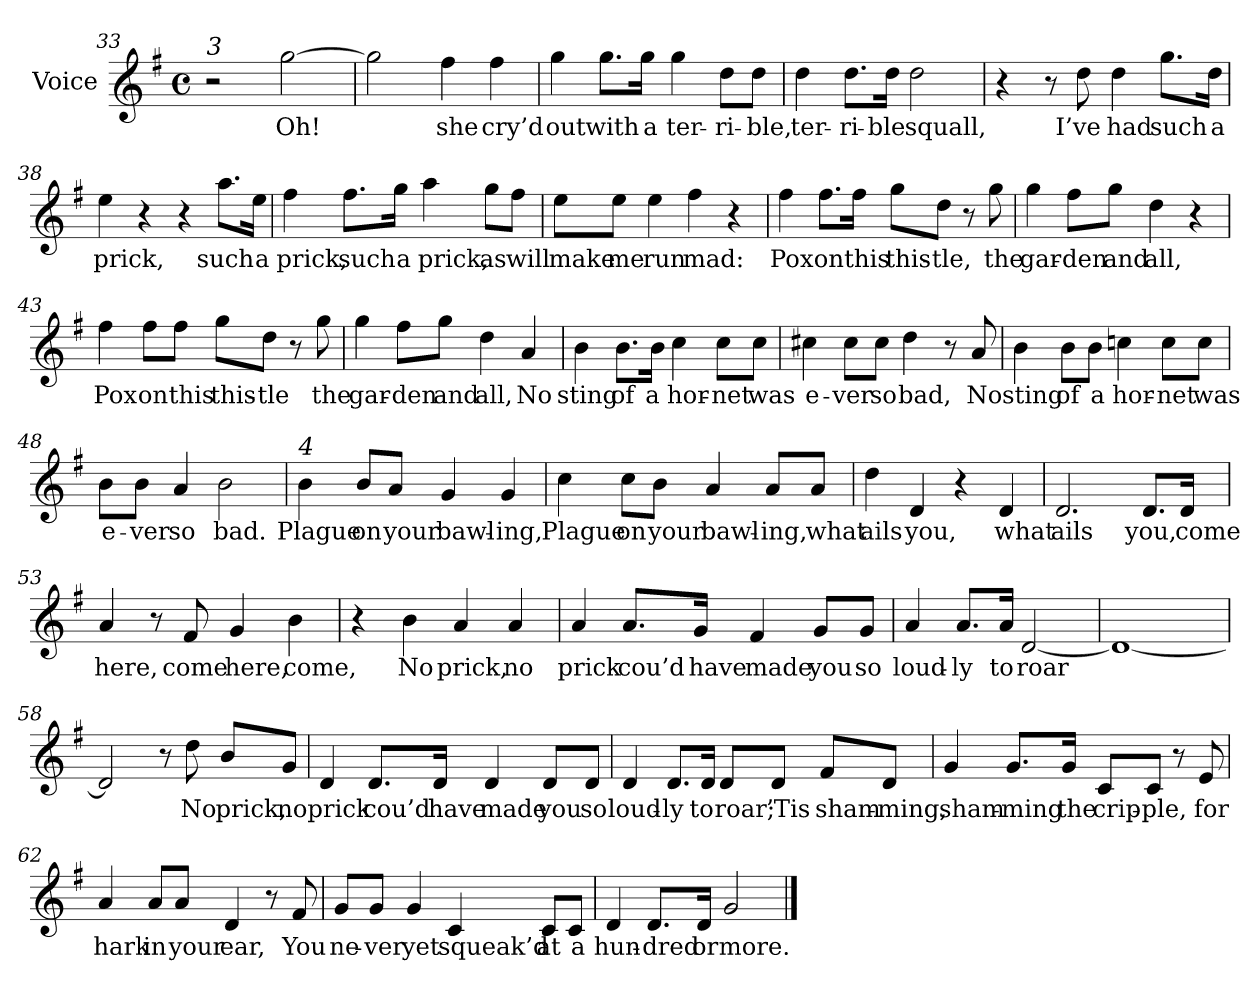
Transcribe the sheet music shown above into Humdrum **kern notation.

**kern	**text
*part1	*part1
*staff1	*staff1
*I"Voice	*
*clefG2	*
*k[f#]	*
*M4/4	*
*met(c)	*
=33	=33
!LO:TX:a:i:t=3	!
2r	.
!	!LO:LY:b
[2gg\	Oh!
=34	=34
2gg\]	.
!	!LO:LY:b
4ff#\	she
!	!LO:LY:b
4ff#\	cry’d
!!LO:LB:g=z
=35	=35
!	!LO:LY:b
4gg\	out
!	!LO:LY:b
8.gg\L	with
!	!LO:LY:b
16gg\Jk	a
!	!LO:LY:b
4gg\	ter-
!	!LO:LY:b
8dd\L	-ri-
!	!LO:LY:b
8dd\J	-ble,
=36	=36
!	!LO:LY:b
4dd\	ter-
!	!LO:LY:b
8.dd\L	-ri-
!	!LO:LY:b
16dd\Jk	-ble
!	!LO:LY:b
2dd\	squall,
=37	=37
4r	.
8r	.
!	!LO:LY:b
8dd\	I’ve
!	!LO:LY:b
4dd\	had
!	!LO:LY:b
8.gg\L	such
!	!LO:LY:b
16dd\Jk	a
=38	=38
!	!LO:LY:b
4ee\	prick,
4r	.
4r	.
!	!LO:LY:b
8.aa\L	such
!	!LO:LY:b
16ee\Jk	a
!!LO:LB:g=z
=39	=39
!	!LO:LY:b
4ff#\	prick,
!	!LO:LY:b
8.ff#\L	such
!	!LO:LY:b
16gg\Jk	a
!	!LO:LY:b
4aa\	prick,
!	!LO:LY:b
8gg\L	as
!	!LO:LY:b
8ff#\J	will
=40	=40
!	!LO:LY:b
8ee\L	make
!	!LO:LY:b
8ee\J	me
!	!LO:LY:b
4ee\	run
!	!LO:LY:b
4ff#\	mad:
4r	.
=41	=41
!	!LO:LY:b
4ff#\	Pox
!	!LO:LY:b
8.ff#\L	on
!	!LO:LY:b
16ff#\Jk	this
!	!LO:LY:b
8gg\L	this-
!	!LO:LY:b
8dd\J	-tle,
8r	.
!	!LO:LY:b
8gg\	the
!!LO:PB:g=z
=42	=42
!	!LO:LY:b
4gg\	gar-
!	!LO:LY:b
8ff#\L	-den
!	!LO:LY:b
8gg\J	and
!	!LO:LY:b
4dd\	all,
4r	.
=43	=43
!	!LO:LY:b
4ff#\	Pox
!	!LO:LY:b
8ff#\L	on
!	!LO:LY:b
8ff#\J	this
!	!LO:LY:b
8gg\L	this-
!	!LO:LY:b
8dd\J	-tle
8r	.
!	!LO:LY:b
8gg\	the
=44	=44
!	!LO:LY:b
4gg\	gar-
!	!LO:LY:b
8ff#\L	-den
!	!LO:LY:b
8gg\J	and
!	!LO:LY:b
4dd\	all,
!	!LO:LY:b
4a/	No
!!LO:LB:g=z
=45	=45
!	!LO:LY:b
4b\	sting
!	!LO:LY:b
8.b\L	of
!	!LO:LY:b
16b\Jk	a
!	!LO:LY:b
4cc\	hor-
!	!LO:LY:b
8cc\L	-net
!	!LO:LY:b
8cc\J	was
=46	=46
!	!LO:LY:b
4cc#X\	e-
!	!LO:LY:b
8cc#\L	-ver
!	!LO:LY:b
8cc#\J	so
!	!LO:LY:b
4dd\	bad,
8r	.
!	!LO:LY:b
8a/	No
=47	=47
!	!LO:LY:b
4b\	sting
!	!LO:LY:b
8b\L	of
!	!LO:LY:b
8b\J	a
!	!LO:LY:b
4ccn\	hor-
!	!LO:LY:b
8cc\L	-net
!	!LO:LY:b
8cc\J	was
!!LO:LB:g=z
=48	=48
!	!LO:LY:b
8b\L	e-
!	!LO:LY:b
8b\J	-ver
!	!LO:LY:b
4a/	so
!	!LO:LY:b
2b\	bad.
=49	=49
!LO:TX:a:i:t=4	!
!	!LO:LY:b
4b\	Plague
!	!LO:LY:b
8b/L	on
!	!LO:LY:b
8a/J	your
!	!LO:LY:b
4g/	bawl-
!	!LO:LY:b
4g/	-ing,
=50	=50
!	!LO:LY:b
4cc\	Plague
!	!LO:LY:b
8cc\L	on
!	!LO:LY:b
8b\J	your
!	!LO:LY:b
4a/	bawl-
!	!LO:LY:b
8a/L	-ing,
!	!LO:LY:b
8a/J	what
!!LO:LB:g=z
=51	=51
!	!LO:LY:b
4dd\	ails
!	!LO:LY:b
4d/	you,
4r	.
!	!LO:LY:b
4d/	what
=52	=52
!	!LO:LY:b
2.d/	ails
!	!LO:LY:b
8.d/L	you,
!	!LO:LY:b
16d/Jk	come
=53	=53
!	!LO:LY:b
4a/	here,
8r	.
!	!LO:LY:b
8f#/	come
!	!LO:LY:b
4g/	here,
!	!LO:LY:b
4b\	come,
=54	=54
4r	.
!	!LO:LY:b
4b\	No
!	!LO:LY:b
4a/	prick,
!	!LO:LY:b
4a/	no
!!LO:LB:g=z
=55	=55
!	!LO:LY:b
4a/	prick
!	!LO:LY:b
8.a/L	cou’d
!	!LO:LY:b
16g/Jk	have
!	!LO:LY:b
4f#/	made
!	!LO:LY:b
8g/L	you
!	!LO:LY:b
8g/J	so
=56	=56
!	!LO:LY:b
4a/	loud-
!	!LO:LY:b
8.a/L	-ly
!	!LO:LY:b
16a/Jk	to
!	!LO:LY:b
[2d/	roar
=57	=57
1d_	.
=58	=58
2d/]	.
8r	.
!	!LO:LY:b
8dd\	No
!	!LO:LY:b
8b/L	prick,
!	!LO:LY:b
8g/J	no
!!LO:LB:g=z
=59	=59
!	!LO:LY:b
4d/	prick
!	!LO:LY:b
8.d/L	cou’d
!	!LO:LY:b
16d/Jk	have
!	!LO:LY:b
4d/	made
!	!LO:LY:b
8d/L	you
!	!LO:LY:b
8d/J	so
=60	=60
!	!LO:LY:b
4d/	loud-
!	!LO:LY:b
8.d/L	-ly
!	!LO:LY:b
16d/Jk	to
!	!LO:LY:b
8d/L	roar;
!	!LO:LY:b
8d/J	’Tis
!	!LO:LY:b
8f#/L	sham-
!	!LO:LY:b
8d/J	-ming,
!!LO:LB:g=z
=61	=61
!	!LO:LY:b
4g/	sham-
!	!LO:LY:b
8.g/L	-ming
!	!LO:LY:b
16g/Jk	the
!	!LO:LY:b
8c/L	crip-
!	!LO:LY:b
8c/J	-ple,
8r	.
!	!LO:LY:b
8e/	for
=62	=62
!	!LO:LY:b
4a/	hark
!	!LO:LY:b
8a/L	in
!	!LO:LY:b
8a/J	your
!	!LO:LY:b
4d/	ear,
8r	.
!	!LO:LY:b
8f#/	You
=63	=63
!	!LO:LY:b
8g/L	ne-
!	!LO:LY:b
8g/J	-ver
!	!LO:LY:b
4g/	yet
!	!LO:LY:b
4c/	squeak’d
!	!LO:LY:b
8c/L	at
!	!LO:LY:b
8c/J	a
!!LO:LB:g=z
=64	=64
!	!LO:LY:b
4d/	hun-
!	!LO:LY:b
8.d/L	-dred
!	!LO:LY:b
16d/Jk	or
!	!LO:LY:b
2g/	more.
==	==
*-	*-
